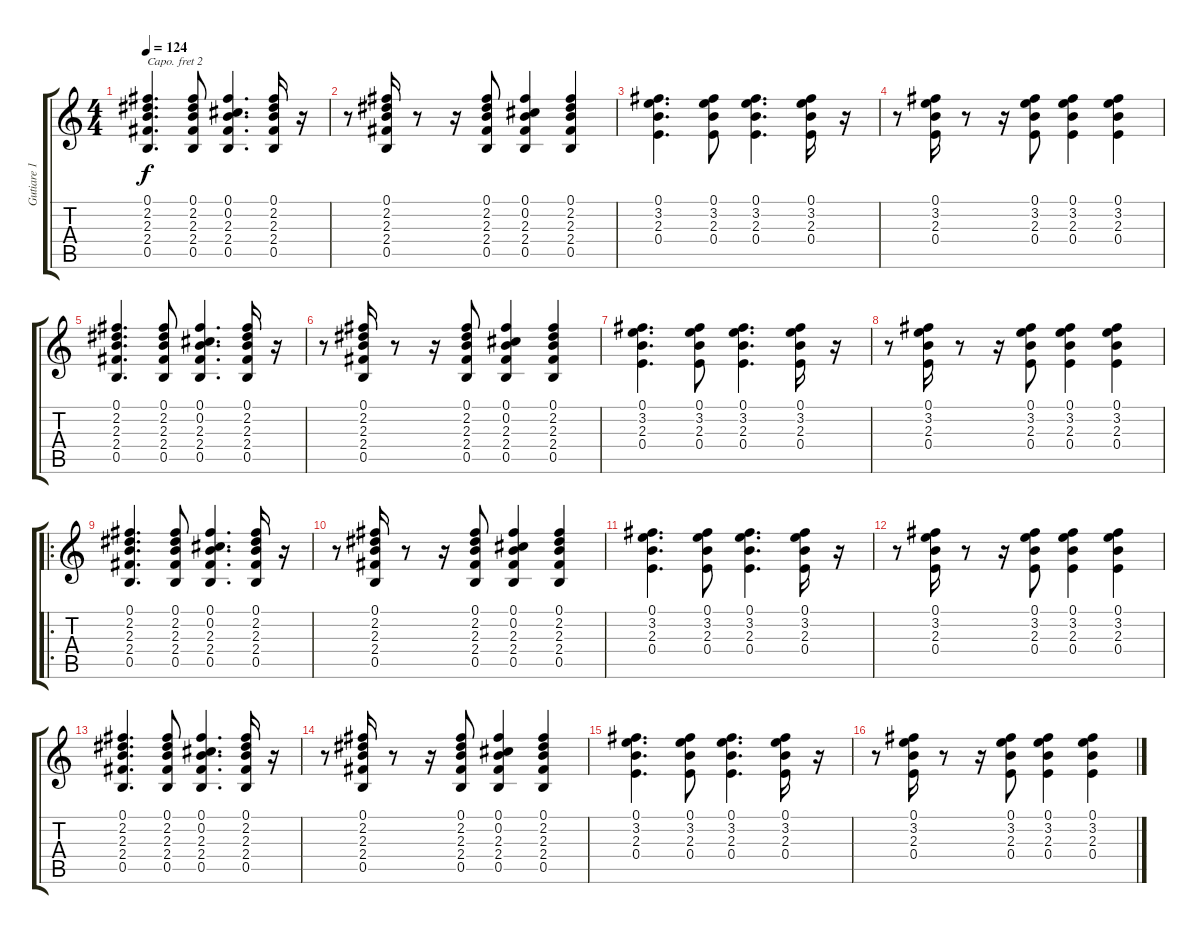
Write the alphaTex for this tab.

\track ("Gutiare 1" "Gutiare 1") {instrument acousticguitarsteel}
\staff {score tabs}
\capo 2
\tuning (E4 B3 G3 D3 A2 E2) {hide}
\ts (4 4)
\tempo 124
\clef g2
\ks c
(0.1 2.2 2.3 2.4 0.5).4{d dy f instrument acousticguitarsteel} (0.1 2.2 2.3 2.4 0.5).8 (0.1 0.2 2.3 2.4 0.5).4{d} (0.1 2.2 2.3 2.4 0.5).16 r.16 |
r.8 (0.1 2.2 2.3 2.4 0.5).16 r.8 r.16 (0.1 2.2 2.3 2.4 0.5).8 (0.1 0.2 2.3 2.4 0.5).4 (0.1 2.2 2.3 2.4 0.5).4 |
(0.1 3.2 2.3 0.4).4{d} (0.1 3.2 2.3 0.4).8 (0.1 3.2 2.3 0.4).4{d} (0.1 3.2 2.3 0.4).16 r.16 |
r.8 (0.1 3.2 2.3 0.4).16 r.8 r.16 (0.1 3.2 2.3 0.4).8 (0.1 3.2 2.3 0.4).4 (0.1 3.2 2.3 0.4).4 |
(0.1 2.2 2.3 2.4 0.5).4{d} (0.1 2.2 2.3 2.4 0.5).8 (0.1 0.2 2.3 2.4 0.5).4{d} (0.1 2.2 2.3 2.4 0.5).16 r.16 |
r.8 (0.1 2.2 2.3 2.4 0.5).16 r.8 r.16 (0.1 2.2 2.3 2.4 0.5).8 (0.1 0.2 2.3 2.4 0.5).4 (0.1 2.2 2.3 2.4 0.5).4 |
(0.1 3.2 2.3 0.4).4{d} (0.1 3.2 2.3 0.4).8 (0.1 3.2 2.3 0.4).4{d} (0.1 3.2 2.3 0.4).16 r.16 |
r.8 (0.1 3.2 2.3 0.4).16 r.8 r.16 (0.1 3.2 2.3 0.4).8 (0.1 3.2 2.3 0.4).4 (0.1 3.2 2.3 0.4).4 |
\ro
(0.1 2.2 2.3 2.4 0.5).4{d} (0.1 2.2 2.3 2.4 0.5).8 (0.1 0.2 2.3 2.4 0.5).4{d} (0.1 2.2 2.3 2.4 0.5).16 r.16 |
r.8 (0.1 2.2 2.3 2.4 0.5).16 r.8 r.16 (0.1 2.2 2.3 2.4 0.5).8 (0.1 0.2 2.3 2.4 0.5).4 (0.1 2.2 2.3 2.4 0.5).4 |
(0.1 3.2 2.3 0.4).4{d} (0.1 3.2 2.3 0.4).8 (0.1 3.2 2.3 0.4).4{d} (0.1 3.2 2.3 0.4).16 r.16 |
r.8 (0.1 3.2 2.3 0.4).16 r.8 r.16 (0.1 3.2 2.3 0.4).8 (0.1 3.2 2.3 0.4).4 (0.1 3.2 2.3 0.4).4 |
(0.1 2.2 2.3 2.4 0.5).4{d} (0.1 2.2 2.3 2.4 0.5).8 (0.1 0.2 2.3 2.4 0.5).4{d} (0.1 2.2 2.3 2.4 0.5).16 r.16 |
r.8 (0.1 2.2 2.3 2.4 0.5).16 r.8 r.16 (0.1 2.2 2.3 2.4 0.5).8 (0.1 0.2 2.3 2.4 0.5).4 (0.1 2.2 2.3 2.4 0.5).4 |
(0.1 3.2 2.3 0.4).4{d} (0.1 3.2 2.3 0.4).8 (0.1 3.2 2.3 0.4).4{d} (0.1 3.2 2.3 0.4).16 r.16 |
r.8 (0.1 3.2 2.3 0.4).16 r.8 r.16 (0.1 3.2 2.3 0.4).8 (0.1 3.2 2.3 0.4).4 (0.1 3.2 2.3 0.4).4
